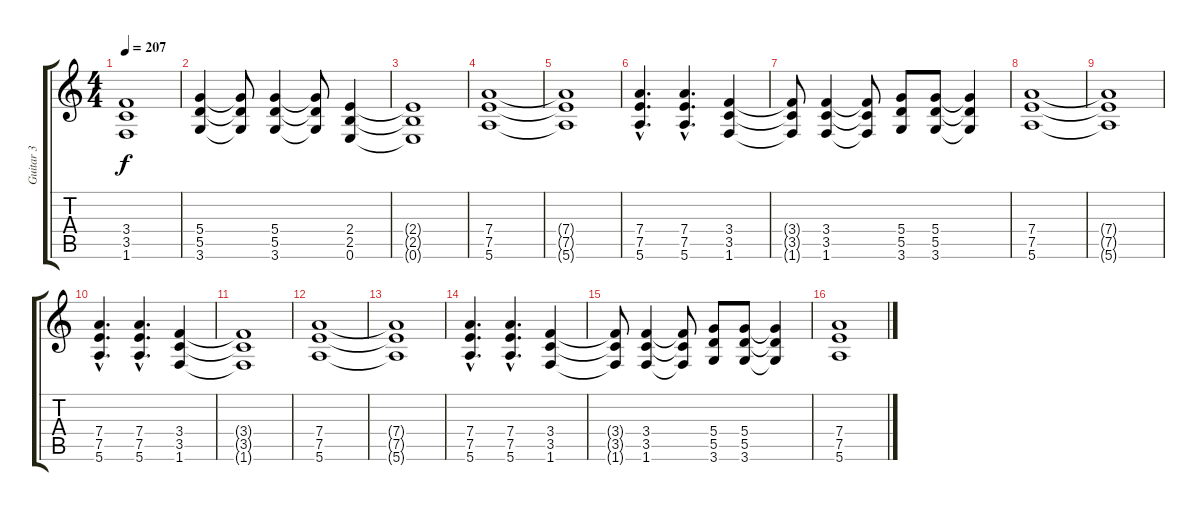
\track ("Guitar 3" "Guitar 3") {instrument distortionguitar}
\staff {score tabs}
\tuning (E4 B3 G3 D3 A2 E2) {hide}
\ts (4 4)
\tempo 207
\clef g2
\ks c
(3.4{t} 3.5{t} 1.6{t}).1{dy f} |
(5.4 5.5 3.6).4 (5.4{t} 5.5{t} 3.6{t}).8 (5.4 5.5 3.6).4 (5.4{t} 5.5{t} 3.6{t}).8 (2.4 2.5 0.6).4 |
(2.4{t} 2.5{t} 0.6{t}).1 |
(7.4 7.5 5.6).1 |
(7.4{t} 7.5{t} 5.6{t}).1 |
(7.4{hac} 7.5{hac} 5.6{hac}).4{d} (7.4{hac} 7.5{hac} 5.6{hac}).4{d} (3.4 3.5 1.6).4 |
(3.4{t} 3.5{t} 1.6{t}).8 (3.4 3.5 1.6).4 (3.4{t} 3.5{t} 1.6{t}).8 (5.4 5.5 3.6).8 (5.4 5.5 3.6).8 (5.4{t} 5.5{t} 3.6{t}).4 |
(7.4 7.5 5.6).1 |
(7.4{t} 7.5{t} 5.6{t}).1 |
(7.4{hac} 7.5{hac} 5.6{hac}).4{d} (7.4{hac} 7.5{hac} 5.6{hac}).4{d} (3.4 3.5 1.6).4 |
(3.4{t} 3.5{t} 1.6{t}).1 |
(7.4 7.5 5.6).1 |
(7.4{t} 7.5{t} 5.6{t}).1 |
(7.4{hac} 7.5{hac} 5.6{hac}).4{d} (7.4{hac} 7.5{hac} 5.6{hac}).4{d} (3.4 3.5 1.6).4 |
(3.4{t} 3.5{t} 1.6{t}).8 (3.4 3.5 1.6).4 (3.4{t} 3.5{t} 1.6{t}).8 (5.4 5.5 3.6).8 (5.4 5.5 3.6).8 (5.4{t} 5.5{t} 3.6{t}).4 |
(7.4 7.5 5.6).1
